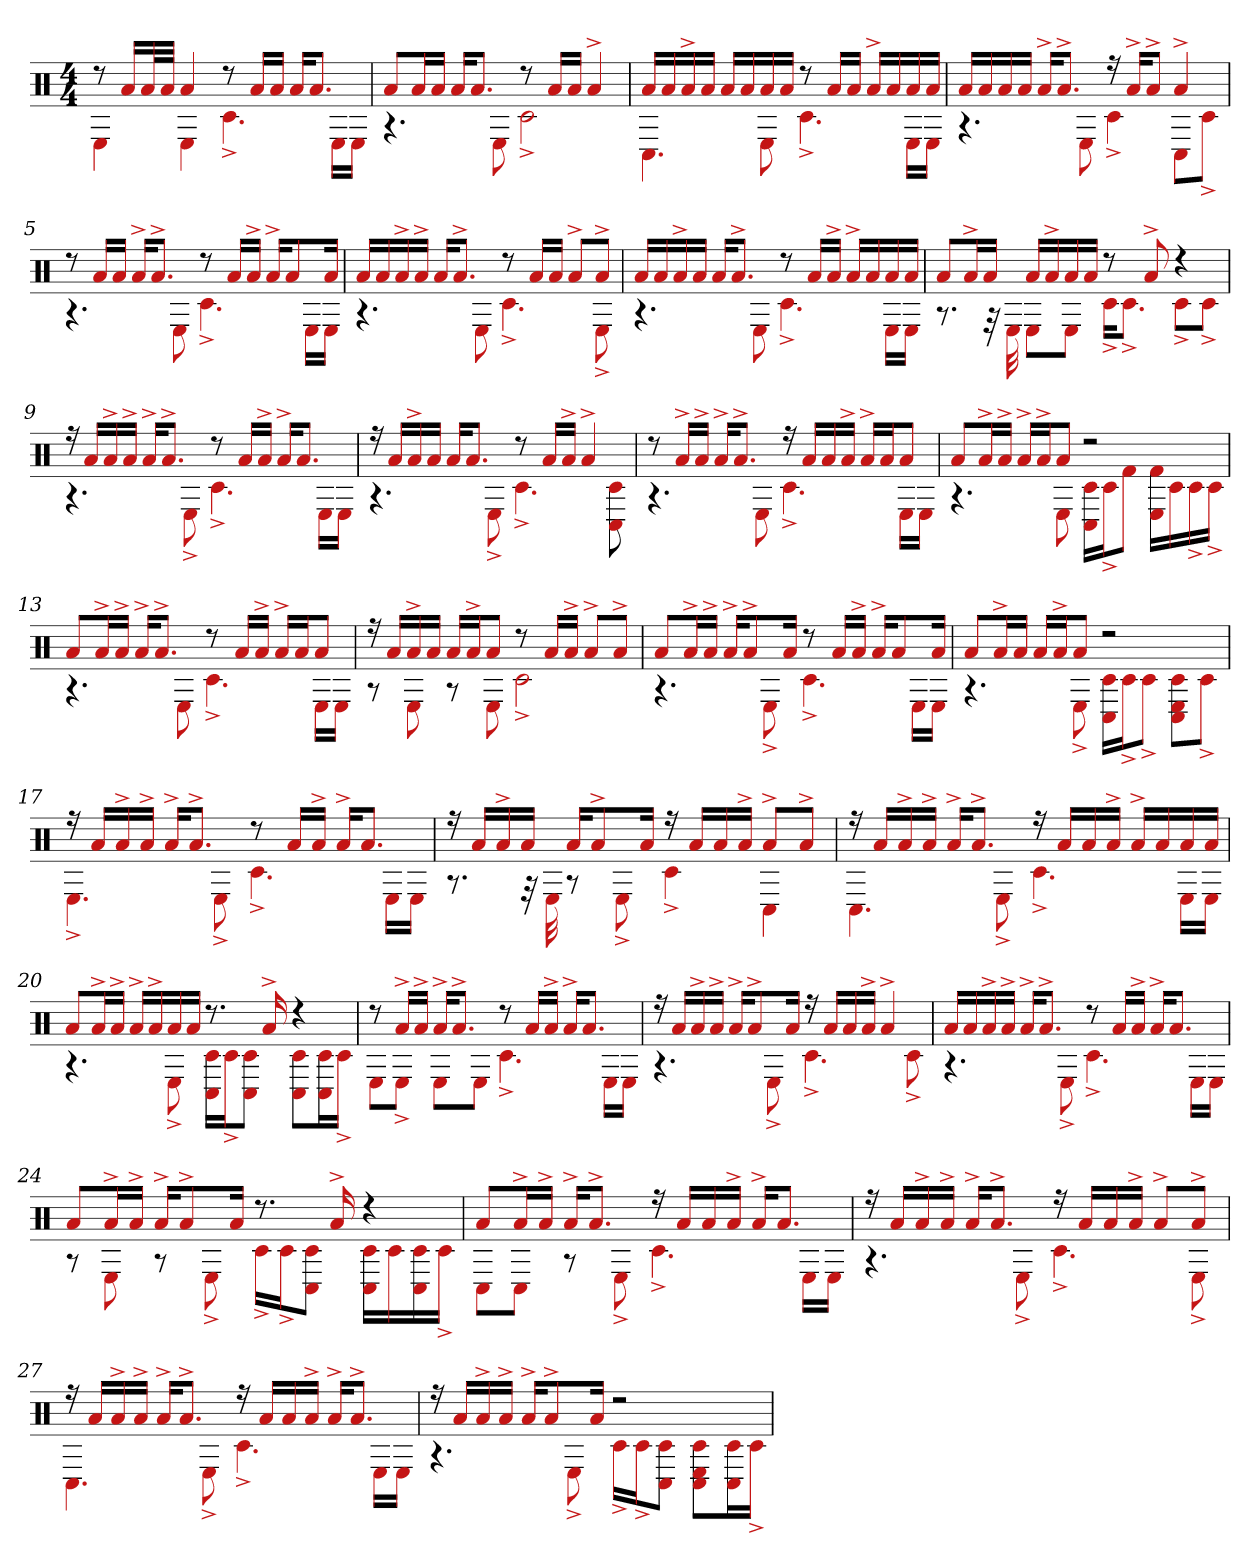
**kern
*part1
*staff1
*clefX
*k[]
*M4/4
=1
*^
8r	4E
16aLL	.
32aL	.
32aJJJ	.
4a	4E
8r	4.c#^
16aLL	.
16aJJ	.
16aKL	.
8.aJ	.
.	16ELL
.	16EJJ
=2	=2
8aL	4.r
16aL	.
16aJJ	.
16aKL	.
8.aJ	.
.	8E
8r	2c#^
16aLL	.
16aJJ	.
4a^	.
=3	=3
16aLL	4.C#
16a	.
16a^	.
16aJJ	.
16aLL	.
16a	.
16a	8E
16aJJ	.
8r	4.c#^
16aLL	.
16aJJ	.
16a^LL	.
16a	.
16a	16ELL
16aJJ	16EJJ
=4	=4
16aLL	4.r
16a	.
16a	.
16aJJ	.
16a^KL	.
8.a^J	.
.	8E
16r	4c#^
16a^KL	.
8a^J	.
4a^	8C#L
.	8c#^J
=5	=5
8r	4.r
16aLL	.
16aJJ	.
16a^KL	.
8.a^J	.
.	8E
8r	4.c#^
16aLL	.
16a^JJ	.
16a^KL	.
8a	.
.	16ELL
16aJk	16EJJ
=6	=6
16aLL	4.r
16a	.
16a^	.
16a^JJ	.
16aKL	.
8.a^J	.
.	8E
8r	4.c#^
16aLL	.
16aJJ	.
8a^L	.
8a^J	8E^
=7	=7
16aLL	4.r
16a	.
16a^	.
16aJJ	.
16aKL	.
8.a^J	.
.	8E
8r	4.c#^
16aLL	.
16a^JJ	.
16a^LL	.
16a	.
16a	16ELL
16aJJ	16EJJ
=8	=8
8aL	8.r
16a^L	.
16aJJ	32r
.	32E
16aLL	8EL
16a^	.
16a	8EJ
16aJJ	.
8r	16c#^KL
.	8.c#^J
8a^	.
4r	8c#^L
.	8c#^J
=9	=9
16r	4.r
16aLL	.
16a^	.
16a^JJ	.
16a^KL	.
8.a^J	.
.	8E^
8r	4.c#^
16aLL	.
16a^JJ	.
16a^KL	.
8.aJ	.
.	16ELL
.	16EJJ
=10	=10
16r	4.r
16aLL	.
16a^	.
16aJJ	.
16aKL	.
8.aJ	.
.	8E^
8r	4.c#^
16aLL	.
16a^JJ	.
4a^	.
.	8C# 8c#
=11	=11
8r	4.r
16a^LL	.
16a^JJ	.
16a^KL	.
8.a^J	.
.	8E
16r	4.c#^
16aLL	.
16a	.
16a^JJ	.
16a^LL	.
16aJ	.
8aJ	16ELL
.	16EJJ
=12	=12
8aL	4.r
16a^L	.
16a^JJ	.
16a^LL	.
16a^J	.
8aJ	8E
2r	16C# 16c#LL
.	16c#^J
.	8f#J
.	16E 16f#LL
.	16c#
.	16c#^
.	16c#^JJ
=13	=13
8aL	4.r
16a^L	.
16a^JJ	.
16a^KL	.
8.a^J	.
.	8E
8r	4.c#^
16aLL	.
16a^JJ	.
16a^LL	.
16aJ	.
8aJ	16ELL
.	16EJJ
=14	=14
16r	8r
16aLL	.
16a^	8E
16aJJ	.
16aLL	8r
16a^J	.
8aJ	8E
8r	2c#^
16aLL	.
16a^JJ	.
8a^L	.
8a^J	.
=15	=15
8aL	4.r
16a^L	.
16a^JJ	.
16a^KL	.
8a^	.
.	8E^
16aJk	.
8r	4.c#^
16aLL	.
16a^JJ	.
16a^KL	.
8a	.
.	16ELL
16aJk	16EJJ
=16	=16
8aL	4.r
16a^L	.
16aJJ	.
16aLL	.
16a^J	.
8aJ	8E^
2r	16C# 16c#LL
.	16c#^J
.	8c#^J
.	8C# 8E 8c#L
.	8c#^J
=17	=17
16r	4.E^
16aLL	.
16a^	.
16a^JJ	.
16a^KL	.
8.a^J	.
.	8E^
8r	4.c#^
16aLL	.
16a^JJ	.
16a^KL	.
8.aJ	.
.	16ELL
.	16EJJ
=18	=18
16r	8.r
16aLL	.
16a^	.
16aJJ	32r
.	32E
16aKL	8r
8a^	.
.	8E^
16aJk	.
16r	4c#^
16aLL	.
16a	.
16a^JJ	.
8a^L	4C#
8a^J	.
=19	=19
16r	4.C#
16aLL	.
16a^	.
16a^JJ	.
16a^KL	.
8.a^J	.
.	8E^
16r	4.c#^
16aLL	.
16a	.
16a^JJ	.
16a^LL	.
16a	.
16a	16ELL
16aJJ	16EJJ
=20	=20
8aL	4.r
16a^L	.
16a^JJ	.
16a^LL	.
16a^	.
16a	8E^
16aJJ	.
8.r	16C# 16c#LL
.	16c#^J
.	8C# 8c#J
16a^	.
4r	8C# 8c#L
.	16C# 16c#L
.	16c#^JJ
=21	=21
8r	8EL
16a^LL	8E^J
16a^JJ	.
16a^KL	8EL
8.a^J	.
.	8EJ
8r	4.c#^
16aLL	.
16a^JJ	.
16a^KL	.
8.aJ	.
.	16ELL
.	16EJJ
=22	=22
16r	4.r
16aLL	.
16a^	.
16a^JJ	.
16a^KL	.
8a^	.
.	8E^
16aJk	.
16r	4.c#^
16aLL	.
16a	.
16a^JJ	.
4a^	.
.	8c#^
=23	=23
16aLL	4.r
16a	.
16a^	.
16a^JJ	.
16a^KL	.
8.a^J	.
.	8E^
8r	4.c#^
16aLL	.
16a^JJ	.
16a^KL	.
8.aJ	.
.	16ELL
.	16EJJ
=24	=24
8aL	8r
16a^L	8E
16a^JJ	.
16a^KL	8r
8a^	.
.	8E^
16aJk	.
8.r	16c#^LL
.	16c#^J
.	8C# 8c#J
16a^	.
4r	16C# 16c#LL
.	16c#
.	16C# 16c#
.	16c#^JJ
=25	=25
8aL	8C#L
16a^L	8C#J
16a^JJ	.
16a^KL	8r
8.a^J	.
.	8E^
16r	4.c#^
16aLL	.
16a	.
16a^JJ	.
16a^KL	.
8.aJ	.
.	16ELL
.	16EJJ
=26	=26
16r	4.r
16aLL	.
16a^	.
16a^JJ	.
16a^KL	.
8.a^J	.
.	8E^
16r	4.c#^
16aLL	.
16a	.
16a^JJ	.
8a^L	.
8a^J	8E^
=27	=27
16r	4.C#
16aLL	.
16a^	.
16a^JJ	.
16a^KL	.
8.a^J	.
.	8E^
16r	4.c#^
16aLL	.
16a	.
16a^JJ	.
16a^KL	.
8.a^J	.
.	16ELL
.	16EJJ
=28	=28
16r	4.r
16aLL	.
16a^	.
16a^JJ	.
16a^KL	.
8a^	.
.	8E^
16aJk	.
2r	16c#^LL
.	16c#^J
.	8C# 8c#J
.	8C# 8c# 8EL
.	16C# 16c#L
.	16c#^JJ
*v	*v
=
*-
